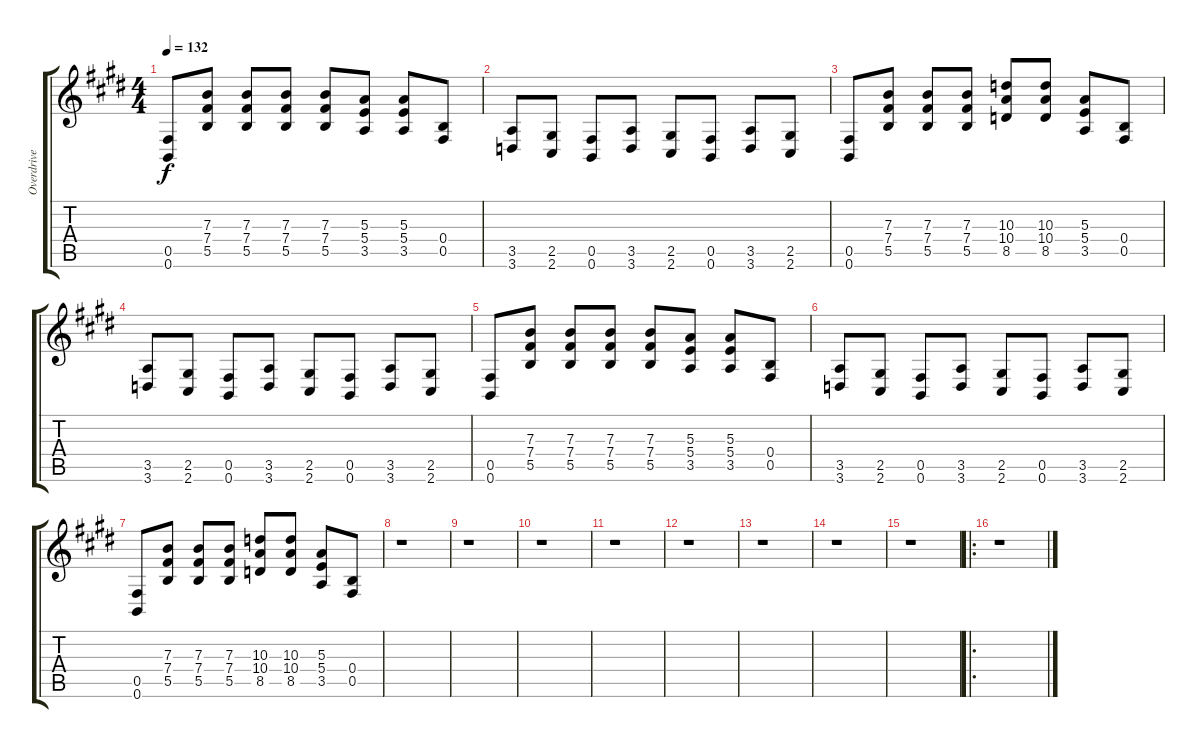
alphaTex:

\track ("Overdrive" "Overdrive") {instrument distortionguitar}
\staff {score tabs}
\tuning (Db4 Ab3 E3 B2 Gb2 B1) {hide}
\ts (4 4)
\tempo 132
\clef g2
\ks c#minor
(0.5 0.6).8{dy f} (7.3 7.4 5.5).8 (7.3 7.4 5.5).8 (7.3 7.4 5.5).8 (7.3 7.4 5.5).8 (5.3 5.4 3.5).8 (5.3 5.4 3.5).8 (0.4 0.5).8 |
(3.5 3.6).8 (2.5 2.6).8 (0.5 0.6).8 (3.5 3.6).8 (2.5 2.6).8 (0.5 0.6).8 (3.5 3.6).8 (2.5 2.6).8 |
\ks e
(0.5 0.6).8 (7.3 7.4 5.5).8 (7.3 7.4 5.5).8 (7.3 7.4 5.5).8 (10.3 10.4 8.5).8 (10.3 10.4 8.5).8 (5.3 5.4 3.5).8 (0.4 0.5).8 |
\ks c#minor
(3.5 3.6).8 (2.5 2.6).8 (0.5 0.6).8 (3.5 3.6).8 (2.5 2.6).8 (0.5 0.6).8 (3.5 3.6).8 (2.5 2.6).8 |
\ks e
(0.5 0.6).8 (7.3 7.4 5.5).8 (7.3 7.4 5.5).8 (7.3 7.4 5.5).8 (7.3 7.4 5.5).8 (5.3 5.4 3.5).8 (5.3 5.4 3.5).8 (0.4 0.5).8 |
\ks c#minor
(3.5 3.6).8 (2.5 2.6).8 (0.5 0.6).8 (3.5 3.6).8 (2.5 2.6).8 (0.5 0.6).8 (3.5 3.6).8 (2.5 2.6).8 |
(0.5 0.6).8 (7.3 7.4 5.5).8 (7.3 7.4 5.5).8 (7.3 7.4 5.5).8 (10.3 10.4 8.5).8 (10.3 10.4 8.5).8 (5.3 5.4 3.5).8 (0.4 0.5).8 |
\ks e
r.1 |
\ks c#minor
r.1 |
r.1 |
r.1 |
\ks e
r.1 |
\ks c#minor
r.1 |
r.1 |
r.1 |
\ro
\ks e
r.1
